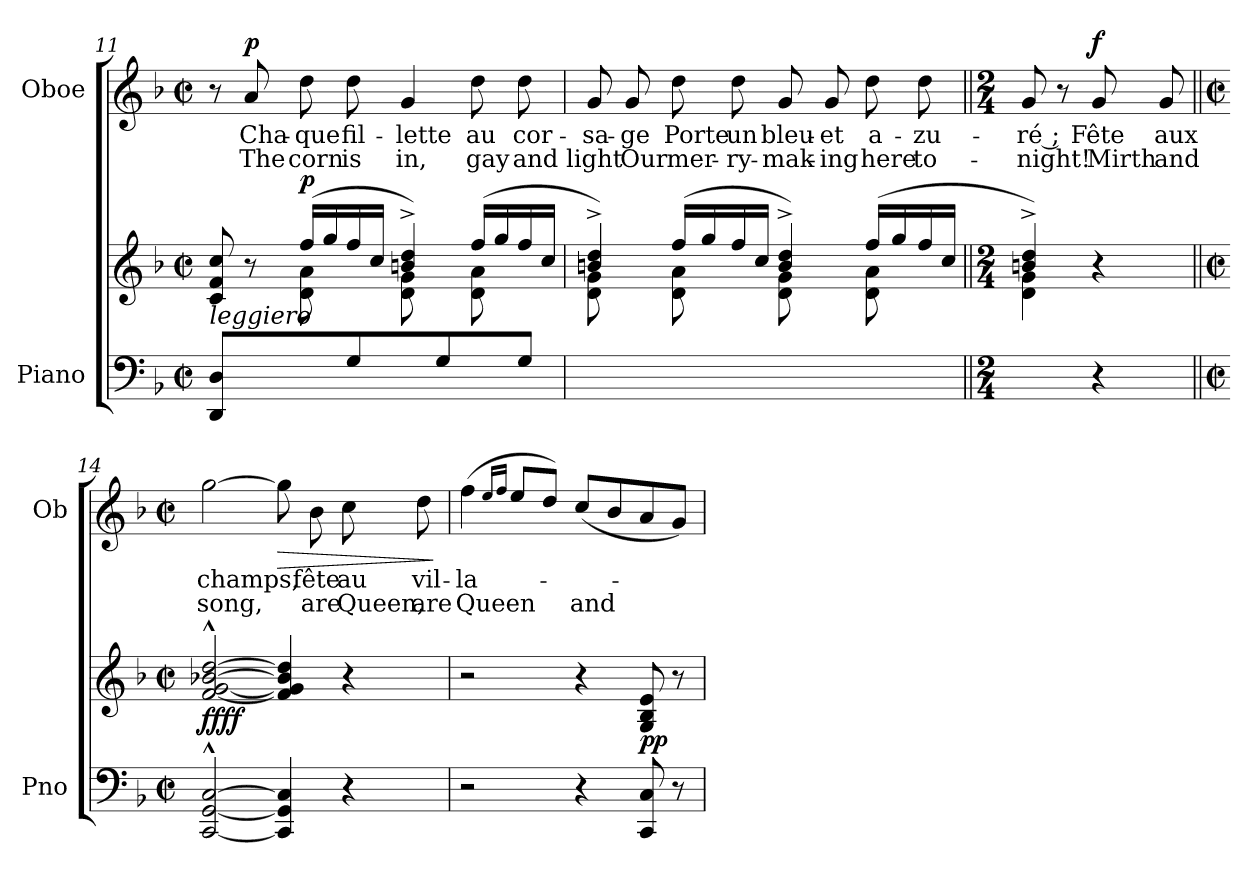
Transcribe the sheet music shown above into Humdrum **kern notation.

**kern	**kern	**dynam	**kern	**text	**text	**dynam
*part2	*part2	*part2	*part1	*part1	*part1	*part1
*staff3	*staff2	*staff2/3	*staff1	*staff1	*staff1	*staff1
*I"Piano	*	*	*I"Oboe	*	*	*
*I'Pno	*	*	*I'Ob	*	*	*
!!LO:LB:g=z
*clefF4	*clefG2	*	*clefG2	*	*	*
*k[b-]	*k[b-]	*	*k[b-]	*	*	*
*M2/2	*M2/2	*	*M2/2	*	*	*
*met(c|)	*met(c|)	*	*met(c|)	*	*	*
=11	=11	=11	=11	=11	=11	=11
*	*^	*	*	*	*	*
!	!LO:TX:b:i:t=leggiero	!	!	!	!	!	!
4DD/ 4D/	8c/ 8f/ 8cc/	4ryy	.	8r	.	.	.
!	!	!	!	!	!LO:LY:b	!LO:LY:b	!LO:DY:a
.	8r	.	.	8a/	Cha-	The	p
!	!	!	!LO:DY:a	!	!LO:LY:b	!LO:LY:b	!
8ryy	(>16ff/LL	8d\ 8a\L	p	8dd\	-que	corn	.
.	16gg/	.	.	.	.	.	.
!	!	!	!	!	!LO:LY:b	!LO:LY:b	!
8G/J	16ff/	8ryy	.	8dd\	fil-	is	.
.	16cc/JJ	.	.	.	.	.	.
!	!	!	!	!	!LO:LY:b	!LO:LY:b	!
8ryy	4bn/^> 4dd/^>)	8d\ 8g\L	.	4g/	-lette	in,	.
8G/J	.	8ryy	.	.	.	.	.
!	!	!	!	!	!LO:LY:b	!LO:LY:b	!
8ryy	(>16ff/LL	8d\ 8a\L	.	8dd\	au	gay	.
.	16gg/	.	.	.	.	.	.
!	!	!	!	!	!LO:LY:b	!LO:LY:b	!
8G/J	16ff/	8ryy	.	8dd\	cor-	and	.
.	16cc/JJ	.	.	.	.	.	.
=12	=12	=12	=12	=12	=12	=12	=12
!	!	!	!	!	!LO:LY:b	!LO:LY:b	!
8ryy	4bn/^> 4dd/^>)	8d\ 8g\L	.	8g/	-sa-	light	.
!	!	!	!	!	!LO:LY:b	!LO:LY:b	!
8G/J	.	8ryy	.	8g/	-ge	Our	.
!	!	!	!	!	!LO:LY:b	!LO:LY:b	!
8ryy	(>16ff/LL	8d\ 8a\L	.	8dd\	Porte	mer-	.
.	16gg/	.	.	.	.	.	.
!	!	!	!	!	!LO:LY:b	!LO:LY:b	!
8G/J	16ff/	8ryy	.	8dd\	un	-ry-	.
.	16cc/JJ	.	.	.	.	.	.
!	!	!	!	!	!LO:LY:b	!LO:LY:b	!
8ryy	4b/^> 4dd/^>)	8d\ 8g\L	.	8g/	bleu-	-mak-	.
!	!	!	!	!	!LO:LY:b	!LO:LY:b	!
8G/J	.	8ryy	.	8g/	-et	-ing	.
!	!	!	!	!	!LO:LY:b	!LO:LY:b	!
8ryy	(>16ff/LL	8d\ 8a\L	.	8dd\	a-	here	.
.	16gg/	.	.	.	.	.	.
!	!	!	!	!	!LO:LY:b	!LO:LY:b	!
8G/J	16ff/	8ryy	.	8dd\	-zu-	to-	.
.	16cc/JJ	.	.	.	.	.	.
=13||	=13||	=13||	=13||	=13||	=13||	=13||	=13||
*M2/4	*M2/4	*	*	*M2/4	*	*	*
!	!	!	!	!	!LO:LY:b	!LO:LY:b	!
4ryy	4bn/^> 4dd/^>)	4d\ 4g\	.	8g/	-ré ;	-night!	.
.	.	.	.	8r	.	.	.
!	!	!	!	!	!LO:LY:b	!LO:LY:b	!LO:DY:a
4r	4r	4ryy	.	8g/	Fête	Mirth	f
!	!	!	!	!	!LO:LY:b	!LO:LY:b	!
.	.	.	.	8g/	aux	and	.
*	*v	*v	*	*	*	*	*
!!LO:PB:g=z
=14||	=14||	=14||	=14||	=14||	=14||	=14||
*M2/2	*M2/2	*	*M2/2	*	*	*
*met(c|)	*met(c|)	*	*met(c|)	*	*	*
!	!	!LO:DY:b	!	!LO:LY:b	!LO:LY:b	!
!	!	!LO:DY:n=1:b	!	!	!	!
!	!	!LO:DY:n=2:b	!	!	!	!
!	!	!LO:DY:n=3:b	!	!	!	!
[<2CC/^^ [>2GG/^^ [>2C/^^	[2f/^^ [2g/^^ [2b-X/^^ [2dd/^^	f f f f	[>2gg\	champs,	song,	.
!	!	!	!	!	!	!LO:HP:b
4CC/] 4GG/] 4C/]	4f/] 4g/] 4b-/] 4dd/]	.	8gg\]	.	.	>
!	!	!	!	!LO:LY:b	!LO:LY:b	!
.	.	.	8b-\	fête	are	.
!	!	!	!	!LO:LY:b	!LO:LY:b	!
4r	4r	.	8cc\	au	Queen,	.
!	!	!	!	!LO:LY:b	!LO:LY:b	!
.	.	.	8dd\	vil-	are	.
.	.	.	.	.	.	]
=15	=15	=15	=15	=15	=15	=15
!	!	!	!	!LO:LY:b	!LO:LY:b	!
2r	2r	.	(<4ff\	-la-	Queen	.
.	.	.	16qee/LL	.	.	.
.	.	.	16qff/JJ	.	.	.
.	.	.	8ee/L	.	.	.
.	.	.	8dd/J)	.	.	.
!	!	!	!	!	!LO:LY:b	!
4r	4r	.	(8cc/L	.	and	.
.	.	.	8b-/	.	.	.
!	!	!LO:DY:b	!	!	!	!
8CC/ 8C/	8G/ 8B-/ 8e/	pp	8a/	.	.	.
8r	8r	.	8g/J)	.	.	.
=	=	=	=	=	=	=
*-	*-	*-	*-	*-	*-	*-
